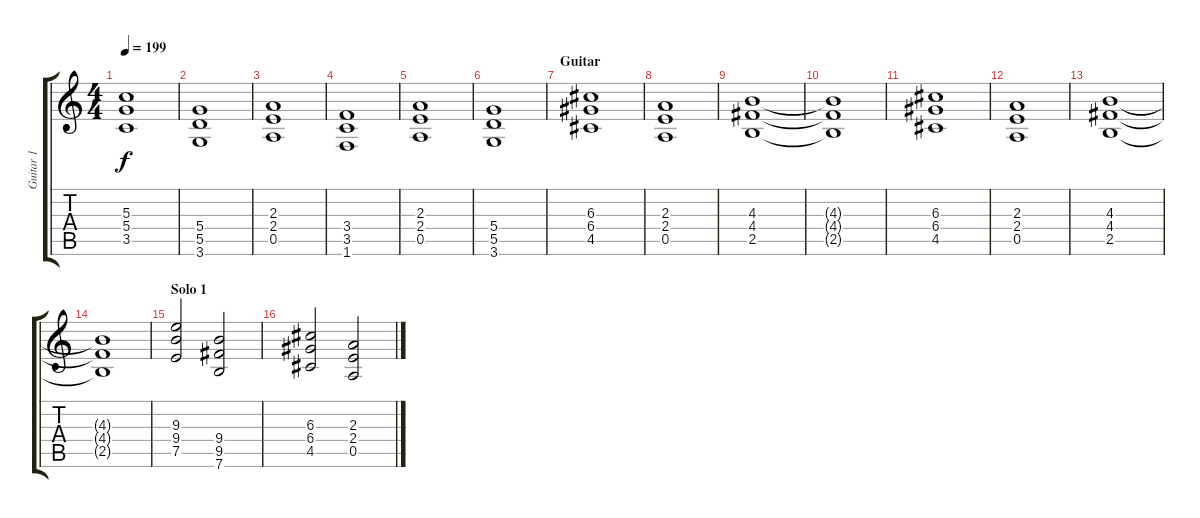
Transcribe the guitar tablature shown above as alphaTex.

\track ("Guitar 1" "Guitar 1") {instrument overdrivenguitar}
\staff {score tabs}
\tuning (E4 B3 G3 D3 A2 E2) {hide}
\ts (4 4)
\tempo 199
\clef g2
\ks c
(5.3 5.4 3.5).1{dy f} |
(5.4 5.5 3.6).1 |
(2.3 2.4 0.5).1 |
(3.4 3.5 1.6).1 |
(2.3 2.4 0.5).1 |
(5.4 5.5 3.6).1 |
\section ("" "Guitar")
(6.3 6.4 4.5).1 |
(2.3 2.4 0.5).1 |
(4.3 4.4 2.5).1 |
(4.3{t} 4.4{t} 2.5{t}).1 |
(6.3 6.4 4.5).1 |
(2.3 2.4 0.5).1 |
(4.3 4.4 2.5).1 |
(4.3{t} 4.4{t} 2.5{t}).1 |
\section ("" "Solo 1")
(9.3 9.4 7.5).2 (9.4 9.5 7.6).2 |
(6.3 6.4 4.5).2 (2.3 2.4 0.5).2
